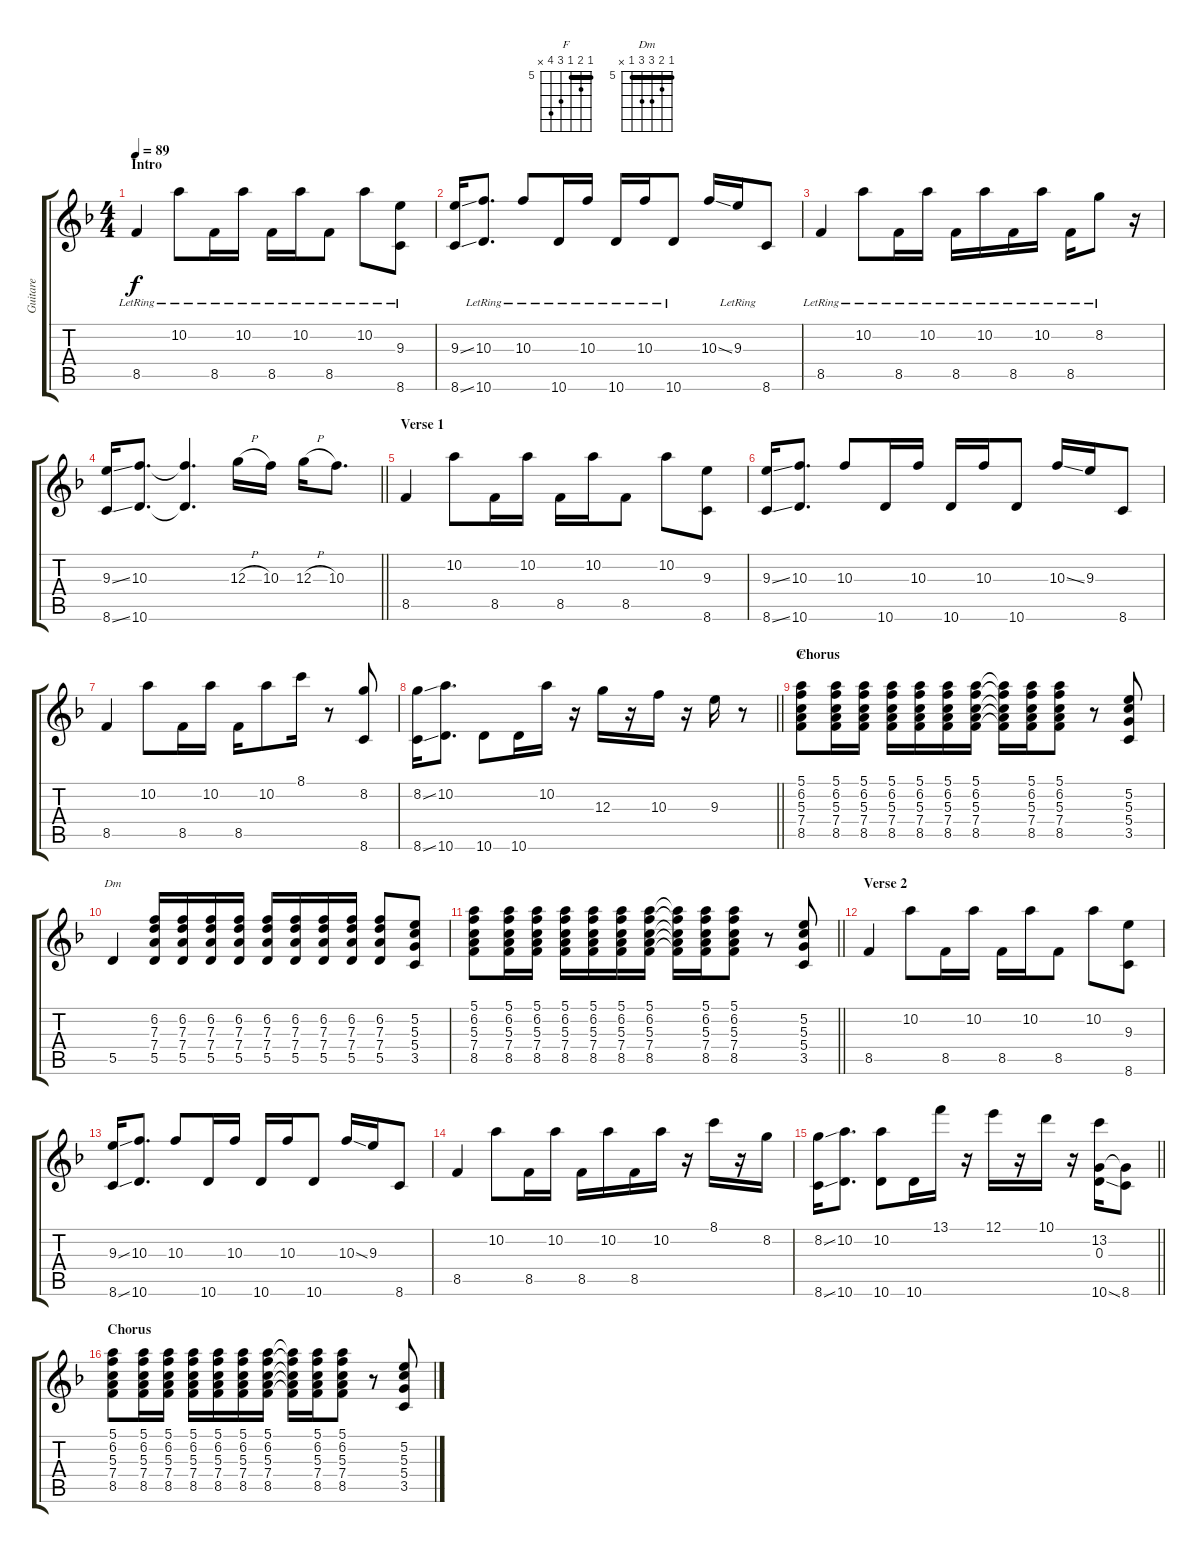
\track ("Guitare" "Guitare") {instrument electricguitarjazz}
\staff {score tabs}
\tuning (E4 B3 G3 D3 A2 E2) {hide}
\chord ("F" 5 6 5 7 8 x) {firstfret 5 barre 5}
\chord ("Dm" 5 6 7 7 5 x) {firstfret 5 barre 5}
\ts (4 4)
\section ("" "Intro")
\tempo 89
\clef g2
\ks f
8.5{lr}.4{dy f instrument electricguitarjazz} 10.2{lr}.8 8.5{lr}.16 10.2{lr}.16 8.5{lr}.16 10.2{lr}.16 8.5{lr}.8 10.2{lr}.8 (9.3{lr} 8.6{lr}).8 |
(9.3{ss} 8.6{ss}).16 (10.3{lr} 10.6{lr}).8{d} 10.3{lr}.8 10.6{lr}.16 10.3{lr}.16 10.6{lr}.16 10.3{lr}.16 10.6{lr}.8 10.3{ss}.16 9.3{lr}.16 8.6.8 |
8.5{lr}.4 10.2{lr}.8 8.5{lr}.16 10.2{lr}.16 8.5{lr}.16 10.2{lr}.16 8.5{lr}.16 10.2{lr}.16 8.5{lr}.16 8.2{lr}.8 r.16 |
\barLineRight lightlight
(9.3{ss} 8.6{ss}).16 (10.3 10.6).8{d} (10.3{t} 10.6{t}).4{d} 12.3{h}.16 10.3.16 12.3{h}.16 10.3.8{d} |
\section ("" "Verse 1")
8.5.4 10.2.8 8.5.16 10.2.16 8.5.16 10.2.16 8.5.8 10.2.8 (9.3 8.6).8 |
(9.3{ss} 8.6{ss}).16 (10.3 10.6).8{d} 10.3.8 10.6.16 10.3.16 10.6.16 10.3.16 10.6.8 10.3{ss}.16 9.3.16 8.6.8 |
8.5.4 10.2.8 8.5.16 10.2.16 8.5.16 10.2.8 8.1.16 r.8 (8.2 8.6).8 |
\barLineRight lightlight
(8.2{ss} 8.6{ss}).16 (10.2 10.6).8{d} 10.6.8 10.6.16 10.2.16 r.16 12.3.16 r.16 10.3.16 r.16 9.3.16 r.8 |
\section ("" "Chorus")
(5.1 6.2 5.3 7.4 8.5).8{ch "F" volume 7} (5.1 6.2 5.3 7.4 8.5).16 (5.1 6.2 5.3 7.4 8.5).16 (5.1 6.2 5.3 7.4 8.5).16 (5.1 6.2 5.3 7.4 8.5).16 (5.1 6.2 5.3 7.4 8.5).16 (5.1 6.2 5.3 7.4 8.5).16 (5.1{t} 6.2{t} 5.3{t} 7.4{t} 8.5{t}).16 (5.1 6.2 5.3 7.4 8.5).16 (5.1 6.2 5.3 7.4 8.5).8 r.8 (5.2 5.3 5.4 3.5).8 |
5.5.4{ch "Dm"} (6.2 7.3 7.4 5.5).16 (6.2 7.3 7.4 5.5).16 (6.2 7.3 7.4 5.5).16 (6.2 7.3 7.4 5.5).16 (6.2 7.3 7.4 5.5).16 (6.2 7.3 7.4 5.5).16 (6.2 7.3 7.4 5.5).16 (6.2 7.3 7.4 5.5).16 (6.2 7.3 7.4 5.5).8 (5.2 5.3 5.4 3.5).8 |
\barLineRight lightlight
(5.1 6.2 5.3 7.4 8.5).8 (5.1 6.2 5.3 7.4 8.5).16 (5.1 6.2 5.3 7.4 8.5).16 (5.1 6.2 5.3 7.4 8.5).16 (5.1 6.2 5.3 7.4 8.5).16 (5.1 6.2 5.3 7.4 8.5).16 (5.1 6.2 5.3 7.4 8.5).16 (5.1{t} 6.2{t} 5.3{t} 7.4{t} 8.5{t}).16 (5.1 6.2 5.3 7.4 8.5).16 (5.1 6.2 5.3 7.4 8.5).8 r.8 (5.2 5.3 5.4 3.5).8 |
\section ("" "Verse 2")
8.5.4{volume 10} 10.2.8 8.5.16 10.2.16 8.5.16 10.2.16 8.5.8 10.2.8 (9.3 8.6).8 |
(9.3{ss} 8.6{ss}).16 (10.3 10.6).8{d} 10.3.8 10.6.16 10.3.16 10.6.16 10.3.16 10.6.8 10.3{ss}.16 9.3.16 8.6.8 |
8.5.4 10.2.8 8.5.16 10.2.16 8.5.16 10.2.16 8.5.16 10.2.16 r.16 8.1.16 r.16 8.2.16 |
\barLineRight lightlight
(8.2{ss} 8.6{ss}).16 (10.2 10.6).8{d} (10.2 10.6).8 10.6.16 13.1.16 r.16 12.1.16 r.16 10.1.16 r.16 (13.2 0.3 10.6{ss}).16 (0.3{t} 8.6).8 |
\section ("" "Chorus")
(5.1 6.2 5.3 7.4 8.5).8{volume 7} (5.1 6.2 5.3 7.4 8.5).16 (5.1 6.2 5.3 7.4 8.5).16 (5.1 6.2 5.3 7.4 8.5).16 (5.1 6.2 5.3 7.4 8.5).16 (5.1 6.2 5.3 7.4 8.5).16 (5.1 6.2 5.3 7.4 8.5).16 (5.1{t} 6.2{t} 5.3{t} 7.4{t} 8.5{t}).16 (5.1 6.2 5.3 7.4 8.5).16 (5.1 6.2 5.3 7.4 8.5).8 r.8 (5.2 5.3 5.4 3.5).8
